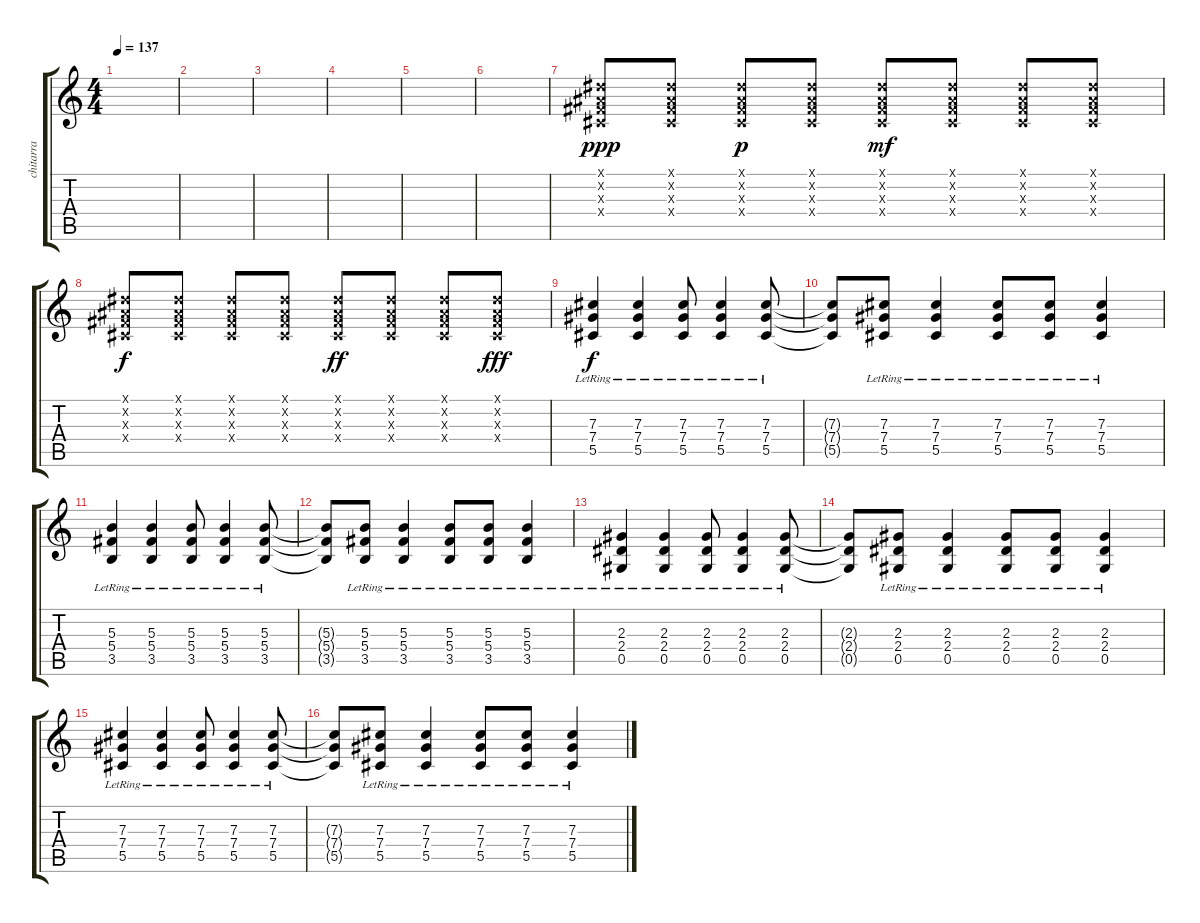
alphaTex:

\track ("chitarra" "chitarra") {instrument distortionguitar}
\staff {score tabs}
\tuning (Eb4 Bb3 Gb3 Db3 Ab2 Eb2) {hide}
\ts (4 4)
\tempo 137
\clef g2
\ks c
|
|
|
|
|
|
(0.1{x} 0.2{x} 0.3{x} 0.4{x}).8{dy ppp} (0.1{x} 0.2{x} 0.3{x} 0.4{x}).8 (0.1{x} 0.2{x} 0.3{x} 0.4{x}).8{dy p} (0.1{x} 0.2{x} 0.3{x} 0.4{x}).8 (0.1{x} 0.2{x} 0.3{x} 0.4{x}).8{dy mf} (0.1{x} 0.2{x} 0.3{x} 0.4{x}).8 (0.1{x} 0.2{x} 0.3{x} 0.4{x}).8 (0.1{x} 0.2{x} 0.3{x} 0.4{x}).8 |
(0.1{x} 0.2{x} 0.3{x} 0.4{x}).8{dy f} (0.1{x} 0.2{x} 0.3{x} 0.4{x}).8 (0.1{x} 0.2{x} 0.3{x} 0.4{x}).8 (0.1{x} 0.2{x} 0.3{x} 0.4{x}).8 (0.1{x} 0.2{x} 0.3{x} 0.4{x}).8{dy ff} (0.1{x} 0.2{x} 0.3{x} 0.4{x}).8 (0.1{x} 0.2{x} 0.3{x} 0.4{x}).8 (0.1{x} 0.2{x} 0.3{x} 0.4{x}).8{dy fff} |
(7.3{lr} 7.4{lr} 5.5{lr}).4{dy f volume 11} (7.3{lr} 7.4{lr} 5.5{lr}).4 (7.3{lr} 7.4{lr} 5.5{lr}).8 (7.3{lr} 7.4{lr} 5.5{lr}).4 (7.3{lr} 7.4{lr} 5.5{lr}).8 |
(7.3{t} 7.4{t} 5.5{t}).8 (7.3{lr} 7.4{lr} 5.5{lr}).8 (7.3{lr} 7.4{lr} 5.5{lr}).4 (7.3{lr} 7.4{lr} 5.5{lr}).8 (7.3{lr} 7.4{lr} 5.5{lr}).8 (7.3{lr} 7.4{lr} 5.5{lr}).4 |
(5.3{lr} 5.4{lr} 3.5{lr}).4 (5.3{lr} 5.4{lr} 3.5{lr}).4 (5.3{lr} 5.4{lr} 3.5{lr}).8 (5.3{lr} 5.4{lr} 3.5{lr}).4 (5.3{lr} 5.4{lr} 3.5{lr}).8 |
(5.3{t} 5.4{t} 3.5{t}).8 (5.3{lr} 5.4{lr} 3.5{lr}).8 (5.3{lr} 5.4{lr} 3.5{lr}).4 (5.3{lr} 5.4{lr} 3.5{lr}).8 (5.3{lr} 5.4{lr} 3.5{lr}).8 (5.3{lr} 5.4{lr} 3.5{lr}).4 |
(2.3{lr} 2.4{lr} 0.5{lr}).4 (2.3{lr} 2.4{lr} 0.5{lr}).4 (2.3{lr} 2.4{lr} 0.5{lr}).8 (2.3{lr} 2.4{lr} 0.5{lr}).4 (2.3{lr} 2.4{lr} 0.5{lr}).8 |
(2.3{t} 2.4{t} 0.5{t}).8 (2.3{lr} 2.4{lr} 0.5{lr}).8 (2.3{lr} 2.4{lr} 0.5{lr}).4 (2.3{lr} 2.4{lr} 0.5{lr}).8 (2.3{lr} 2.4{lr} 0.5{lr}).8 (2.3{lr} 2.4{lr} 0.5{lr}).4 |
(7.3{lr} 7.4{lr} 5.5{lr}).4 (7.3{lr} 7.4{lr} 5.5{lr}).4 (7.3{lr} 7.4{lr} 5.5{lr}).8 (7.3{lr} 7.4{lr} 5.5{lr}).4 (7.3{lr} 7.4{lr} 5.5{lr}).8 |
(7.3{t} 7.4{t} 5.5{t}).8 (7.3{lr} 7.4{lr} 5.5{lr}).8 (7.3{lr} 7.4{lr} 5.5{lr}).4 (7.3{lr} 7.4{lr} 5.5{lr}).8 (7.3{lr} 7.4{lr} 5.5{lr}).8 (7.3{lr} 7.4{lr} 5.5{lr}).4
